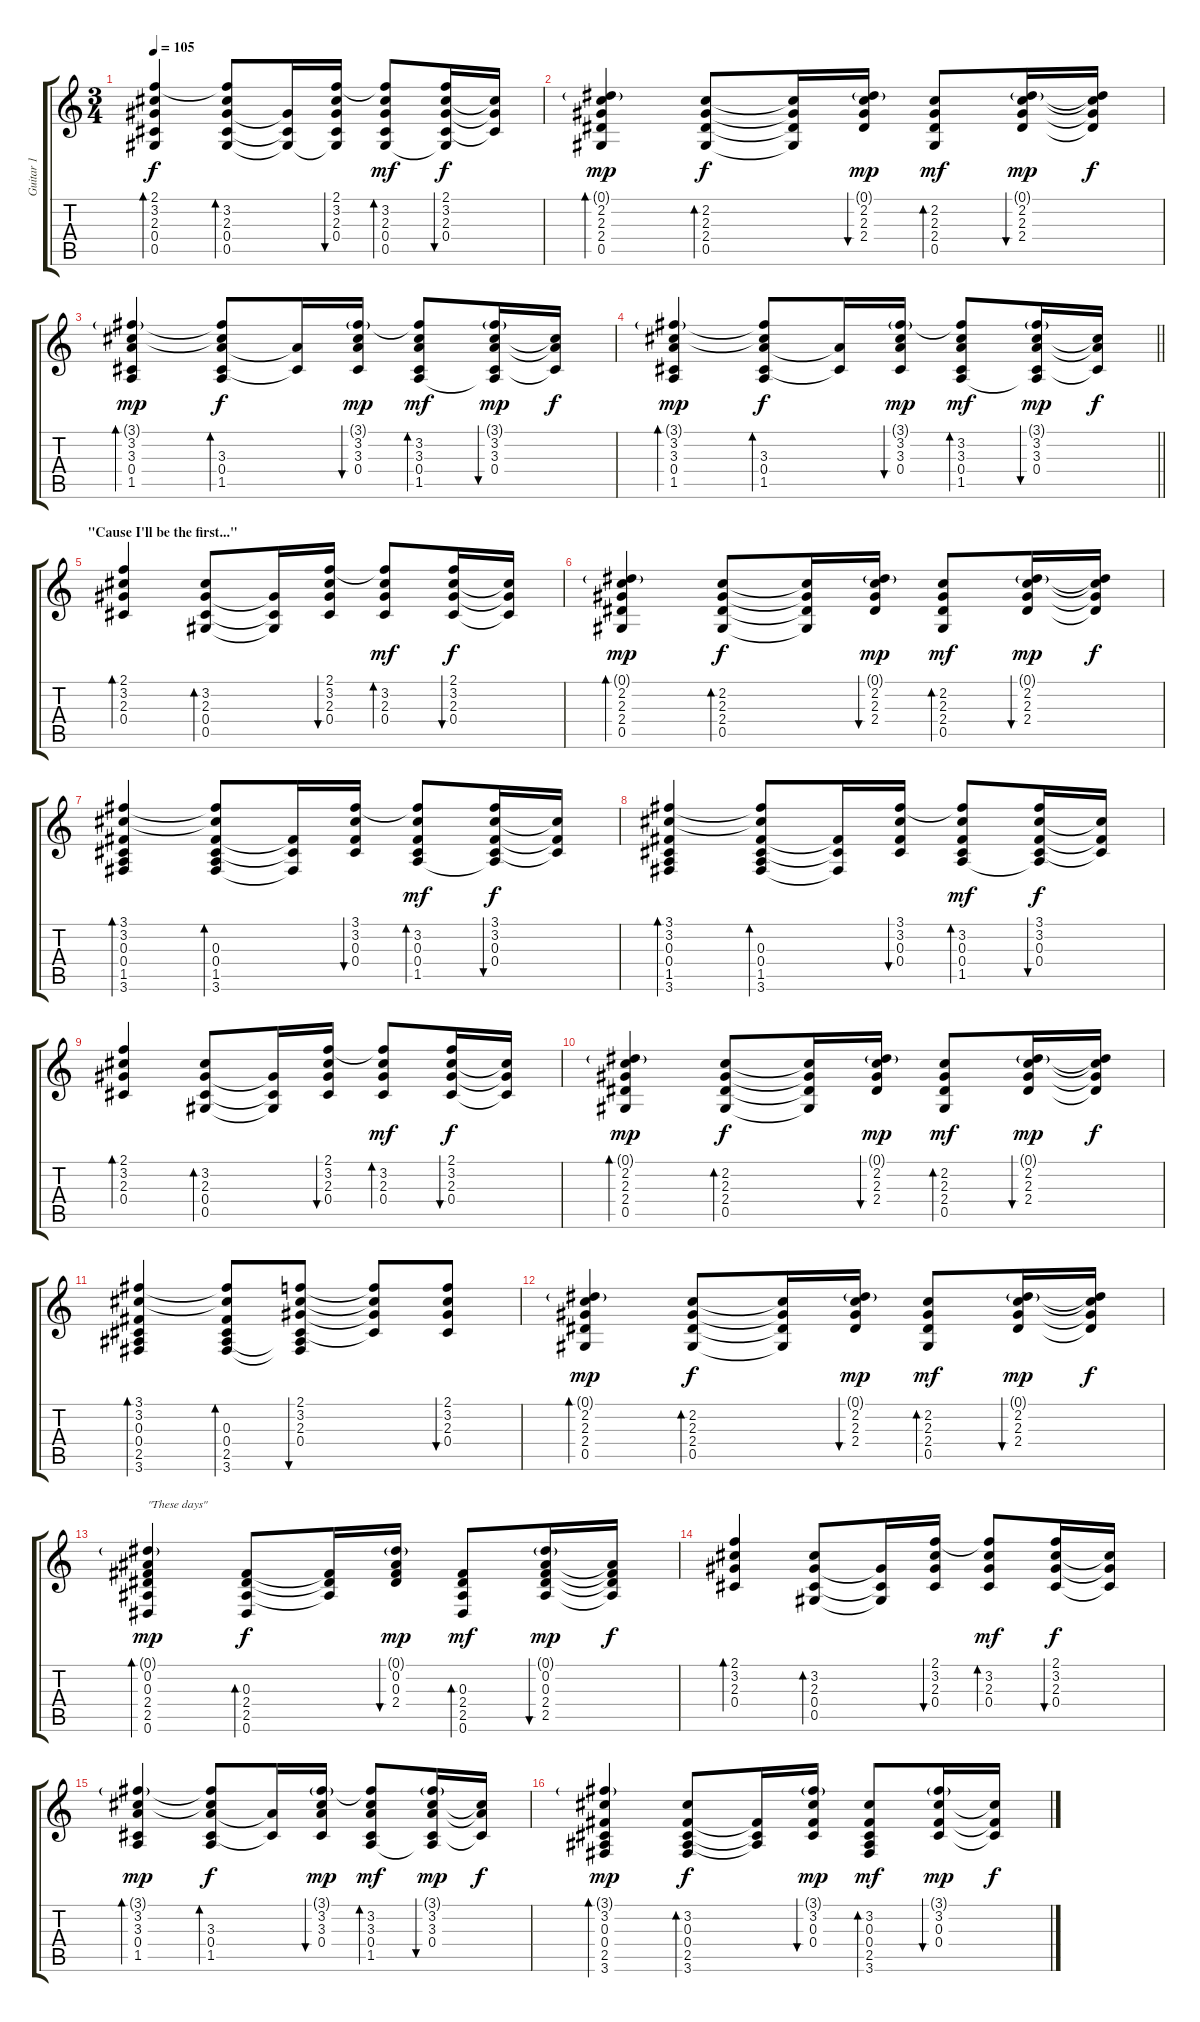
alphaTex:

\track ("Guitar 1" "Guitar 1") {instrument acousticguitarsteel}
\staff {score tabs}
\tuning (Eb4 Bb3 Gb3 Db3 Ab2 Eb2) {hide}
\ts (3 4)
\tempo 105
\clef g2
\ks c
(2.1 3.2 2.3 0.4 0.5).4{bd 30 dy f} (2.1{t} 3.2 2.3 0.4 0.5).8{bd 30} (2.3{t} 0.4{t} 0.5{t}).16 (2.1 3.2 2.3 0.4 0.5{t}).16{bu 30} (2.1{t} 3.2 2.3 0.4 0.5).8{bd 30 dy mf} (2.1 3.2 2.3 0.4 0.5{t}).16{bu 30 dy f} (3.2{t} 2.3{t} 0.4{t}).16 |
(0.1{g} 2.2 2.3 2.4 0.5).4{bd 30 dy mp} (2.2 2.3 2.4 0.5).8{bd 30 dy f} (2.2{t} 2.3{t} 2.4{t} 0.5{t}).16 (0.1{g} 2.2 2.3 2.4).16{bu 30 dy mp} (2.2 2.3 2.4 0.5).8{bd 30 dy mf} (0.1{g} 2.2 2.3 2.4).16{bu 30 dy mp} (0.1{t} 2.2{t} 2.3{t} 2.4{t}).16{dy f} |
(3.1{g} 3.2 3.3 0.4 1.5).4{bd 30 dy mp} (3.1{t} 3.2{t} 3.3 0.4 1.5).8{bd 30 dy f} (3.3{t} 0.4{t}).16 (3.1{g} 3.2 3.3 0.4).16{bu 30 dy mp} (3.1{t} 3.2 3.3 0.4 1.5).8{bd 30 dy mf} (3.1{g} 3.2 3.3 0.4 1.5{t}).16{bu 30 dy mp} (3.2{t} 3.3{t} 0.4{t}).16{dy f} |
\barLineRight lightlight
(3.1{g} 3.2 3.3 0.4 1.5).4{bd 30 dy mp} (3.1{t} 3.2{t} 3.3 0.4 1.5).8{bd 30 dy f} (3.3{t} 0.4{t}).16 (3.1{g} 3.2 3.3 0.4).16{bu 30 dy mp} (3.1{t} 3.2 3.3 0.4 1.5).8{bd 30 dy mf} (3.1{g} 3.2 3.3 0.4 1.5{t}).16{bu 30 dy mp} (3.2{t} 3.3{t} 0.4{t}).16{dy f} |
\section ("" "\"Cause I'll be the first...\"")
(2.1 3.2 2.3 0.4).4{bd 30} (3.2 2.3 0.4 0.5).8{bd 30} (2.3{t} 0.4{t} 0.5{t}).16 (2.1 3.2 2.3 0.4).16{bu 30} (2.1{t} 3.2 2.3 0.4).8{bd 30 dy mf} (2.1 3.2 2.3 0.4).16{bu 30 dy f} (3.2{t} 2.3{t} 0.4{t}).16 |
(0.1{g} 2.2 2.3 2.4 0.5).4{bd 30 dy mp} (2.2 2.3 2.4 0.5).8{bd 30 dy f} (2.2{t} 2.3{t} 2.4{t} 0.5{t}).16 (0.1{g} 2.2 2.3 2.4).16{bu 30 dy mp} (2.2 2.3 2.4 0.5).8{bd 30 dy mf} (0.1{g} 2.2 2.3 2.4).16{bu 30 dy mp} (0.1{t} 2.2{t} 2.3{t} 2.4{t}).16{dy f} |
(3.1 3.2 0.3 0.4 1.5 3.6).4{bd 30} (3.1{t} 3.2{t} 0.3 0.4 1.5 3.6).8{bd 30} (0.3{t} 0.4{t} 3.6{t}).16 (3.1 3.2 0.3 0.4).16{bu 30} (3.1{t} 3.2 0.3 0.4 1.5).8{bd 30 dy mf} (3.1 3.2 0.3 0.4 1.5{t}).16{bu 30 dy f} (3.2{t} 0.3{t} 0.4{t}).16 |
(3.1 3.2 0.3 0.4 1.5 3.6).4{bd 30} (3.1{t} 3.2{t} 0.3 0.4 1.5 3.6).8{bd 30} (0.3{t} 0.4{t} 3.6{t}).16 (3.1 3.2 0.3 0.4).16{bu 30} (3.1{t} 3.2 0.3 0.4 1.5).8{bd 30 dy mf} (3.1 3.2 0.3 0.4 1.5{t}).16{bu 30 dy f} (3.2{t} 0.3{t} 0.4{t}).16 |
(2.1 3.2 2.3 0.4).4{bd 30} (3.2 2.3 0.4 0.5).8{bd 30} (2.3{t} 0.4{t} 0.5{t}).16 (2.1 3.2 2.3 0.4).16{bu 30} (2.1{t} 3.2 2.3 0.4).8{bd 30 dy mf} (2.1 3.2 2.3 0.4).16{bu 30 dy f} (3.2{t} 2.3{t} 0.4{t}).16 |
(0.1{g} 2.2 2.3 2.4 0.5).4{bd 30 dy mp} (2.2 2.3 2.4 0.5).8{bd 30 dy f} (2.2{t} 2.3{t} 2.4{t} 0.5{t}).16 (0.1{g} 2.2 2.3 2.4).16{bu 30 dy mp} (2.2 2.3 2.4 0.5).8{bd 30 dy mf} (0.1{g} 2.2 2.3 2.4).16{bu 30 dy mp} (0.1{t} 2.2{t} 2.3{t} 2.4{t}).16{dy f} |
(3.1 3.2 0.3 0.4 2.5 3.6).4{bd 30} (3.1{t} 3.2{t} 0.3 0.4 2.5 3.6).8{bd 30} (2.1 3.2 2.3 0.4 2.5{t} 3.6{t}).8{bu 30} (2.1{t} 3.2{t} 2.3{t} 0.4{t}).8 (2.1 3.2 2.3 0.4).8{bu 30} |
(0.1{g} 2.2 2.3 2.4 0.5).4{bd 30 dy mp} (2.2 2.3 2.4 0.5).8{bd 30 dy f} (2.2{t} 2.3{t} 2.4{t} 0.5{t}).16 (0.1{g} 2.2 2.3 2.4).16{bu 30 dy mp} (2.2 2.3 2.4 0.5).8{bd 30 dy mf} (0.1{g} 2.2 2.3 2.4).16{bu 30 dy mp} (0.1{t} 2.2{t} 2.3{t} 2.4{t}).16{dy f} |
(0.1{g} 0.2 0.3 2.4 2.5 0.6).4{bd 30 txt "\"These days\"" dy mp} (0.3 2.4 2.5 0.6).8{bd 30 dy f} (0.3{t} 2.4{t} 2.5{t}).16 (0.1{g} 0.2 0.3 2.4).16{bu 30 dy mp} (0.3 2.4 2.5 0.6).8{bd 30 dy mf} (0.1{g} 0.2 0.3 2.4 2.5).16{bu 30 dy mp} (0.2{t} 0.3{t} 2.4{t} 2.5{t}).16{dy f} |
(2.1 3.2 2.3 0.4).4{bd 30} (3.2 2.3 0.4 0.5).8{bd 30} (2.3{t} 0.4{t} 0.5{t}).16 (2.1 3.2 2.3 0.4).16{bu 30} (2.1{t} 3.2 2.3 0.4).8{bd 30 dy mf} (2.1 3.2 2.3 0.4).16{bu 30 dy f} (3.2{t} 2.3{t} 0.4{t}).16 |
(3.1{g} 3.2 3.3 0.4 1.5).4{bd 30 dy mp} (3.1{t} 3.2{t} 3.3 0.4 1.5).8{bd 30 dy f} (3.3{t} 0.4{t}).16 (3.1{g} 3.2 3.3 0.4).16{bu 30 dy mp} (3.1{t} 3.2 3.3 0.4 1.5).8{bd 30 dy mf} (3.1{g} 3.2 3.3 0.4 1.5{t}).16{bu 30 dy mp} (3.2{t} 3.3{t} 0.4{t}).16{dy f} |
(3.1{g} 3.2 0.3 0.4 2.5 3.6).4{bd 30 dy mp} (3.2 0.3 0.4 2.5 3.6).8{bd 30 dy f} (0.3{t} 0.4{t} 2.5{t}).16 (3.1{g} 3.2 0.3 0.4).16{bu 30 dy mp} (3.2 0.3 0.4 2.5 3.6).8{bd 30 dy mf} (3.1{g} 3.2 0.3 0.4).16{bu 30 dy mp} (3.2{t} 0.3{t} 0.4{t}).16{dy f}
